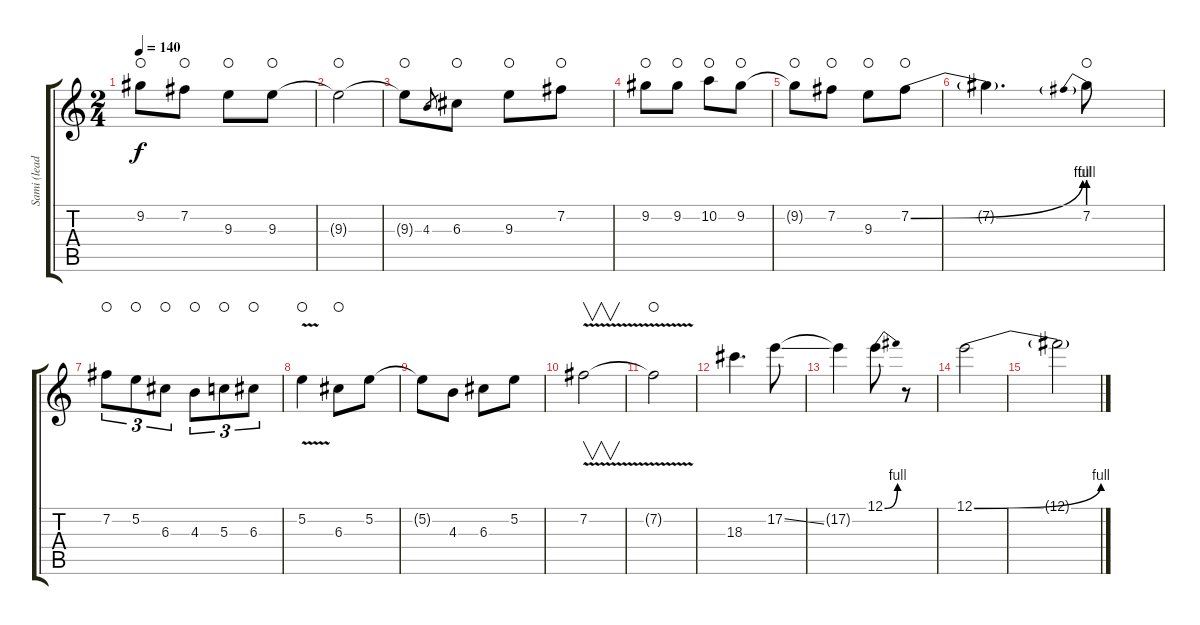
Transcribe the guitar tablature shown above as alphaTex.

\track ("Sami (lead)" "Sami (lead") {instrument overdrivenguitar}
\staff {score tabs}
\tuning (E4 B3 G3 D3 A2 E2) {hide}
\ts (2 4)
\tempo 140
\clef g2
\ks c
9.2{t}.8{dy f waho} 7.2.8{waho} 9.3.8{waho} 9.3.8{waho} |
9.3{t}.2{waho} |
9.3{t}.8{waho} 4.3.8{gr} 6.3.8{waho} 9.3.8{waho} 7.2.8{waho} |
9.2.8{waho} 9.2.8{waho} 10.2.8{waho} 9.2.8{waho} |
9.2{t}.8{waho} 7.2.8{waho} 9.3.8{waho} 7.2{be (bend 0 0 60 4)}.8{waho} |
7.2{t}.4{d} 7.2{be (prebend 0 4 60 4)}.8{waho} |
7.2.8{tu (3 2) waho} 5.2.8{tu (3 2) waho} 6.3.8{tu (3 2) waho} 4.3.8{tu (3 2) waho} 5.3.8{tu (3 2) waho} 6.3.8{tu (3 2) waho} |
5.2{v}.4{waho} 6.3.8{waho} 5.2.8 |
5.2{t}.8 4.3.8 6.3.8 5.2.8 |
7.2{v}.2{v} |
7.2{t}.2{waho} |
18.3.4{d} 17.2{ss}.8 |
17.2{t}.4 12.1{be (bend 0 0 60 4)}.8 r.8 |
12.1{be (bend 0 0 60 4)}.2 |
12.1{t}.2
